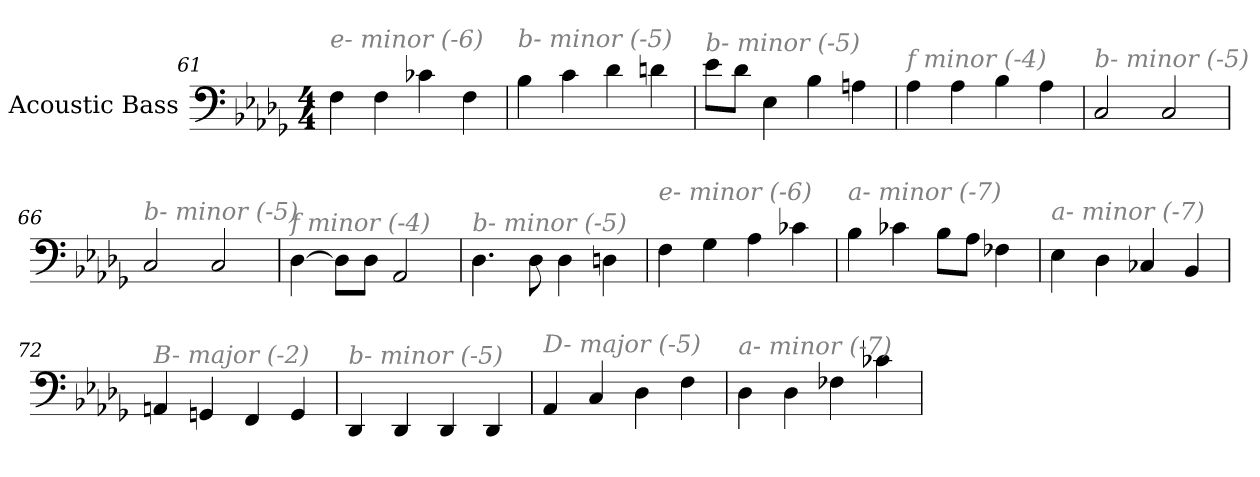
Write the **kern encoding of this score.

**kern
*part1
*staff1
*I"Acoustic Bass
*clefF4
*ITrd7c12
*k[b-e-a-d-g-]
*D-:
*M4/4
=61
!LO:TX:i:color=#808080:t=e- minor (-6)
4FF
4FF
4C-X
4FF
=62
!LO:TX:i:color=#808080:t=b- minor (-5)
4BB-
4C
4D-
4Dn
=63
!LO:TX:i:color=#808080:t=b- minor (-5)
8E-L
8D-J
4EE-
4BB-
4AAn
=64
!LO:TX:i:color=#808080:t=f minor (-4)
4AA-
4AA-
4BB-
4AA-
=65
!LO:TX:i:color=#808080:t=b- minor (-5)
2CC
2CC
=66
!LO:TX:i:color=#808080:t=b- minor (-5)
2CC
2CC
=67
!LO:TX:i:color=#808080:t=f minor (-4)
[4DD-
8DD-L]
8DD-J
2AAA-
=68
!LO:TX:i:color=#808080:t=b- minor (-5)
4.DD-
8DD-
4DD-
4DDn
=69
!LO:TX:i:color=#808080:t=e- minor (-6)
4FF
4GG-
4AA-
4C-X
=70
!LO:TX:i:color=#808080:t=a- minor (-7)
4BB-
4C-X
8BB-L
8AA-J
4FF-X
=71
!LO:TX:i:color=#808080:t=a- minor (-7)
4EE-
4DD-
4CC-X
4BBB-
=72
!LO:TX:i:color=#808080:t=B- major (-2)
4AAAn
4GGGn
4FFF
4GGG
=73
!LO:TX:i:color=#808080:t=b- minor (-5)
4DDD-
4DDD-
4DDD-
4DDD-
=74
!LO:TX:i:color=#808080:t=D- major (-5)
4AAA-
4CC
4DD-
4FF
=75
!LO:TX:i:color=#808080:t=a- minor (-7)
4DD-
4DD-
4FF-X
4C-X
=
*-
